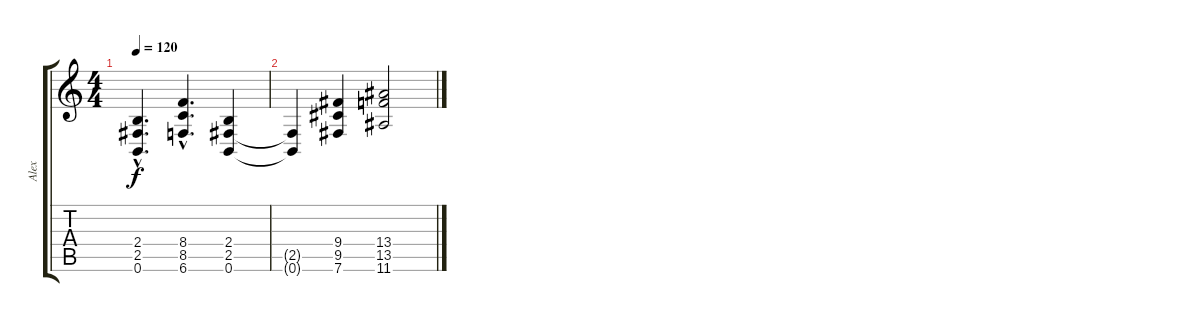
\track ("Alex" "Alex") {instrument overdrivenguitar}
\staff {score tabs}
\tuning (B3 Gb3 D3 A2 E2 B1) {hide}
\ts (4 4)
\tempo 120
\clef g2
\ks c
(2.4{hac} 2.5 0.6).4{d dy f} (8.4{hac} 8.5 6.6).4{d} (2.4 2.5 0.6).4 |
(2.5{t} 0.6{t}).4 (9.4 9.5 7.6).4 (13.4 13.5 11.6).2
